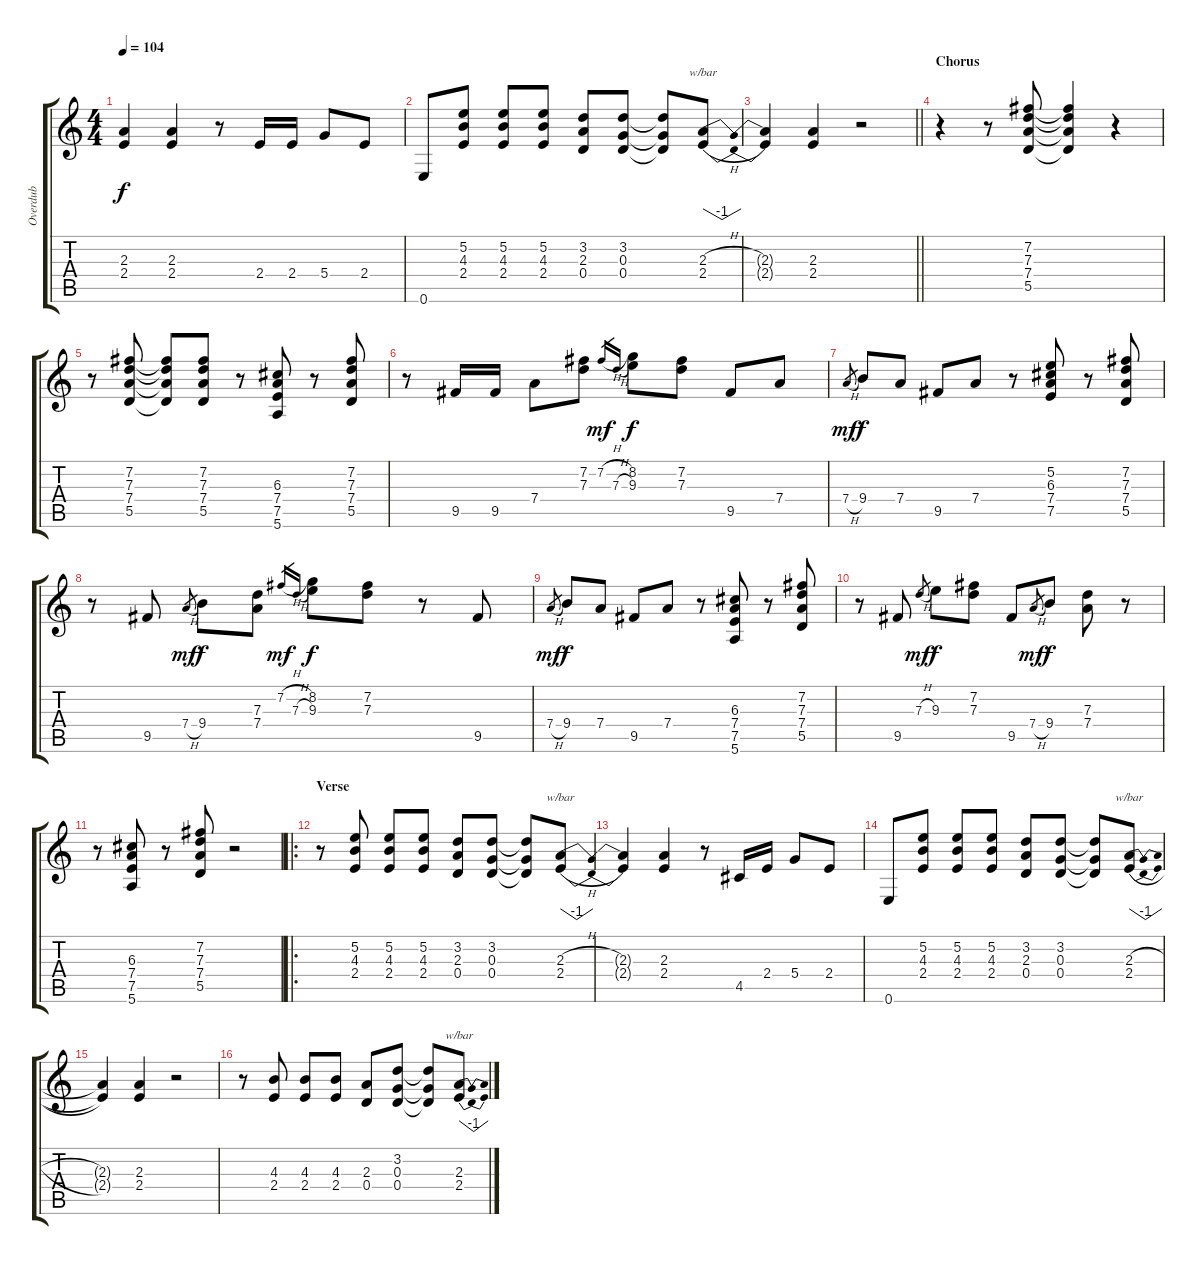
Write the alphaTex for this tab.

\track ("Overdub" "Overdub") {instrument fretlessbass}
\staff {score tabs}
\tuning (E4 B3 G3 D3 A2 E2) {hide}
\ts (4 4)
\tempo 104
\clef g2
\ks c
(2.3{t} 2.4{t}).4{dy f} (2.3 2.4).4 r.8 2.4.16 2.4.16 5.4.8 2.4.8 |
0.6.8 (5.2 4.3 2.4).8 (5.2 4.3 2.4).8 (5.2 4.3 2.4).8 (3.2 2.3 0.4).8 (3.2 0.3 0.4).8 (3.2{t} 0.3{t} 0.4{t}).8 (2.3{h} 2.4{h}).8{tbe (dip default 0 0 30 -4 60 0)} |
\barLineRight lightlight
(2.3{t} 2.4{t}).4 (2.3 2.4).4 r.2 |
\section ("" "Chorus")
r.4 r.8 (7.2 7.3 7.4 5.5).8 (7.2{t} 7.3{t} 7.4{t} 5.5{t}).4 r.4 |
r.8 (7.2 7.3 7.4 5.5).8 (7.2{t} 7.3{t} 7.4{t} 5.5{t}).8 (7.2 7.3 7.4 5.5).8 r.8 (6.3 7.4 7.5 5.6).8 r.8 (7.2 7.3 7.4 5.5).8 |
r.8 9.5.16 9.5.16 7.4.8 (7.2 7.3).8 7.2{h}.16{gr dy mf} 7.3{h}.16{gr} (8.2 9.3).8{dy f} (7.2 7.3).8 9.5.8 7.4.8 |
7.4{h}.8{gr dy mf} 9.4.8{dy f} 7.4.8 9.5.8 7.4.8 r.8 (5.2 6.3 7.4 7.5).8 r.8 (7.2 7.3 7.4 5.5).8 |
r.8 9.5.8 7.4{h}.8{gr dy mf} 9.4.8{dy f} (7.3 7.4).8 7.2{h}.16{gr dy mf} 7.3{h}.16{gr} (8.2 9.3).8{dy f} (7.2 7.3).8 r.8 9.5.8 |
7.4{h}.8{gr dy mf} 9.4.8{dy f} 7.4.8 9.5.8 7.4.8 r.8 (6.3 7.4 7.5 5.6).8 r.8 (7.2 7.3 7.4 5.5).8 |
r.8 9.5.8 7.3{h}.8{gr dy mf} 9.3.8{dy f} (7.2 7.3).8 9.5.8 7.4{h}.8{gr dy mf} 9.4.8{dy f} (7.3 7.4).8 r.8 |
r.8 (6.3 7.4 7.5 5.6).8 r.8 (7.2 7.3 7.4 5.5).8 r.2 |
\ro
\section ("" "Verse")
r.8 (5.2 4.3 2.4).8 (5.2 4.3 2.4).8 (5.2 4.3 2.4).8 (3.2 2.3 0.4).8 (3.2 0.3 0.4).8 (3.2{t} 0.3{t} 0.4{t}).8 (2.3{h} 2.4{h}).8{tbe (dip default 0 0 30 -4 60 0)} |
(2.3{t} 2.4{t}).4 (2.3 2.4).4 r.8 4.5.16 2.4.16 5.4.8 2.4.8 |
0.6.8 (5.2 4.3 2.4).8 (5.2 4.3 2.4).8 (5.2 4.3 2.4).8 (3.2 2.3 0.4).8 (3.2 0.3 0.4).8 (3.2{t} 0.3{t} 0.4{t}).8 (2.3{h} 2.4{h}).8{tbe (dip default 0 0 30 -4 60 0)} |
(2.3{t} 2.4{t}).4 (2.3 2.4).4 r.2 |
r.8 (4.3 2.4).8 (4.3 2.4).8 (4.3 2.4).8 (2.3 0.4).8 (3.2 0.3 0.4).8 (3.2{t} 0.3{t} 0.4{t}).8 (2.3{h} 2.4{h}).8{tbe (dip default 0 0 30 -4 60 0)}
